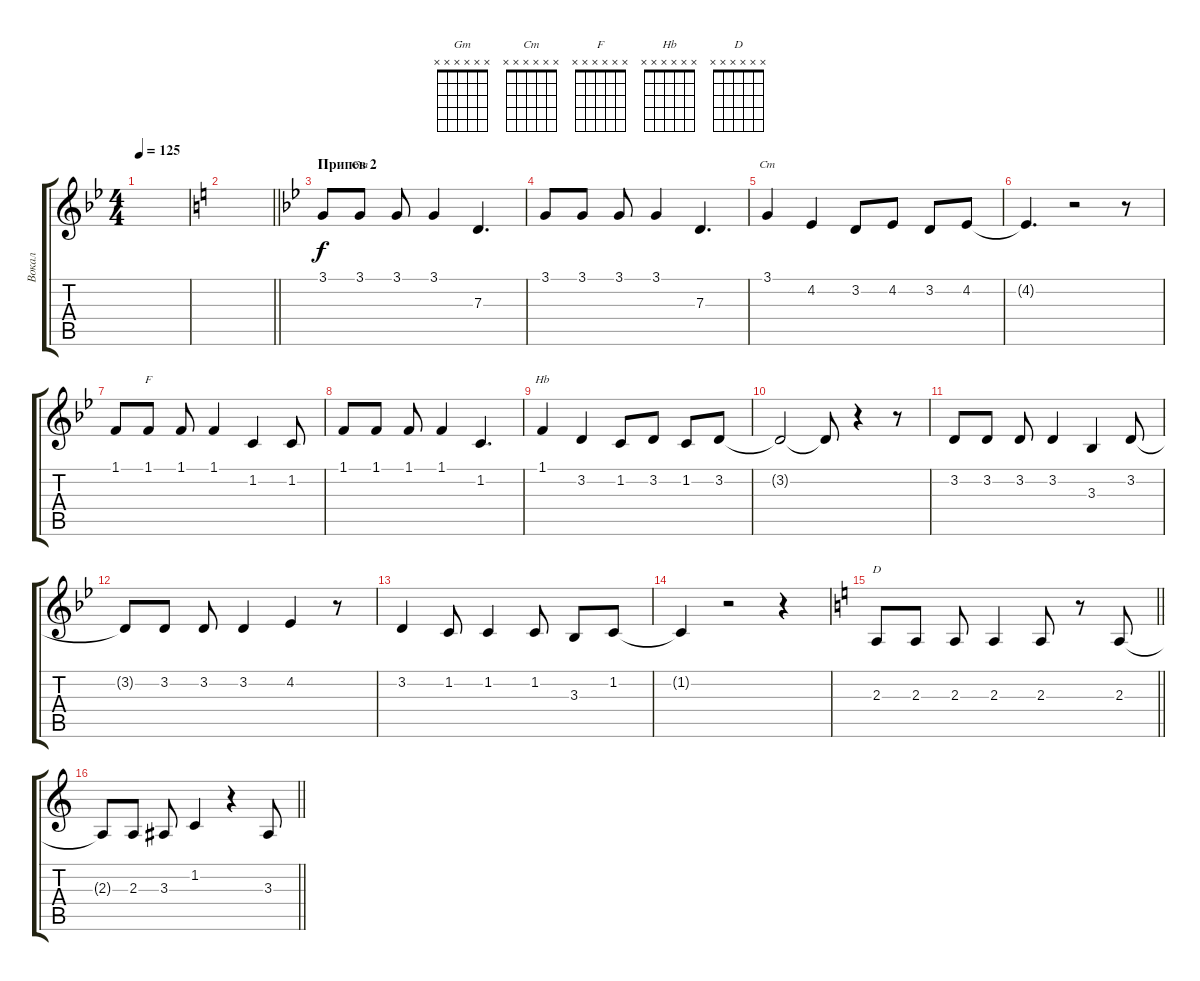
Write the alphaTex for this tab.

\track ("Вокал" "Вокал") {instrument stringensemble1}
\staff {score tabs}
\tuning (E4 B3 G3 D3 A2 E2) {hide}
\chord ("Gm" x x x x x x)
\chord ("Cm" x x x x x x)
\chord ("F" x x x x x x)
\chord ("Hb" x x x x x x)
\chord ("D" x x x x x x)
\ts (4 4)
\tempo 125
\clef g2
\ks bb
|
\barLineRight lightlight
\ks c
|
\section ("" "Припев 2")
\ks bb
3.1.8 3.1.8{ch "Gm"} 3.1.8 3.1.4 7.3.4{d} |
3.1.8 3.1.8 3.1.8 3.1.4 7.3.4{d} |
3.1.4{ch "Cm"} 4.2.4 3.2.8 4.2.8 3.2.8 4.2.8 |
4.2{t}.4{d} r.2 r.8 |
1.1.8 1.1.8{ch "F"} 1.1.8 1.1.4 1.2.4 1.2.8 |
1.1.8 1.1.8 1.1.8 1.1.4 1.2.4{d} |
1.1.4{ch "Hb"} 3.2.4 1.2.8 3.2.8 1.2.8 3.2.8 |
3.2{t}.2 3.2{t}.8 r.4 r.8 |
3.2.8 3.2.8 3.2.8 3.2.4 3.3.4 3.2.8 |
3.2{t}.8 3.2.8 3.2.8 3.2.4 4.2.4 r.8 |
3.2.4 1.2.8 1.2.4 1.2.8 3.3.8 1.2.8 |
1.2{t}.4 r.2 r.4 |
\barLineRight lightlight
\ks c
2.3.8{ch "D"} 2.3.8 2.3.8 2.3.4 2.3.8 r.8 2.3.8 |
\barLineRight lightlight
2.3{t}.8 2.3.8 3.3.8 1.2.4 r.4 3.3.8
